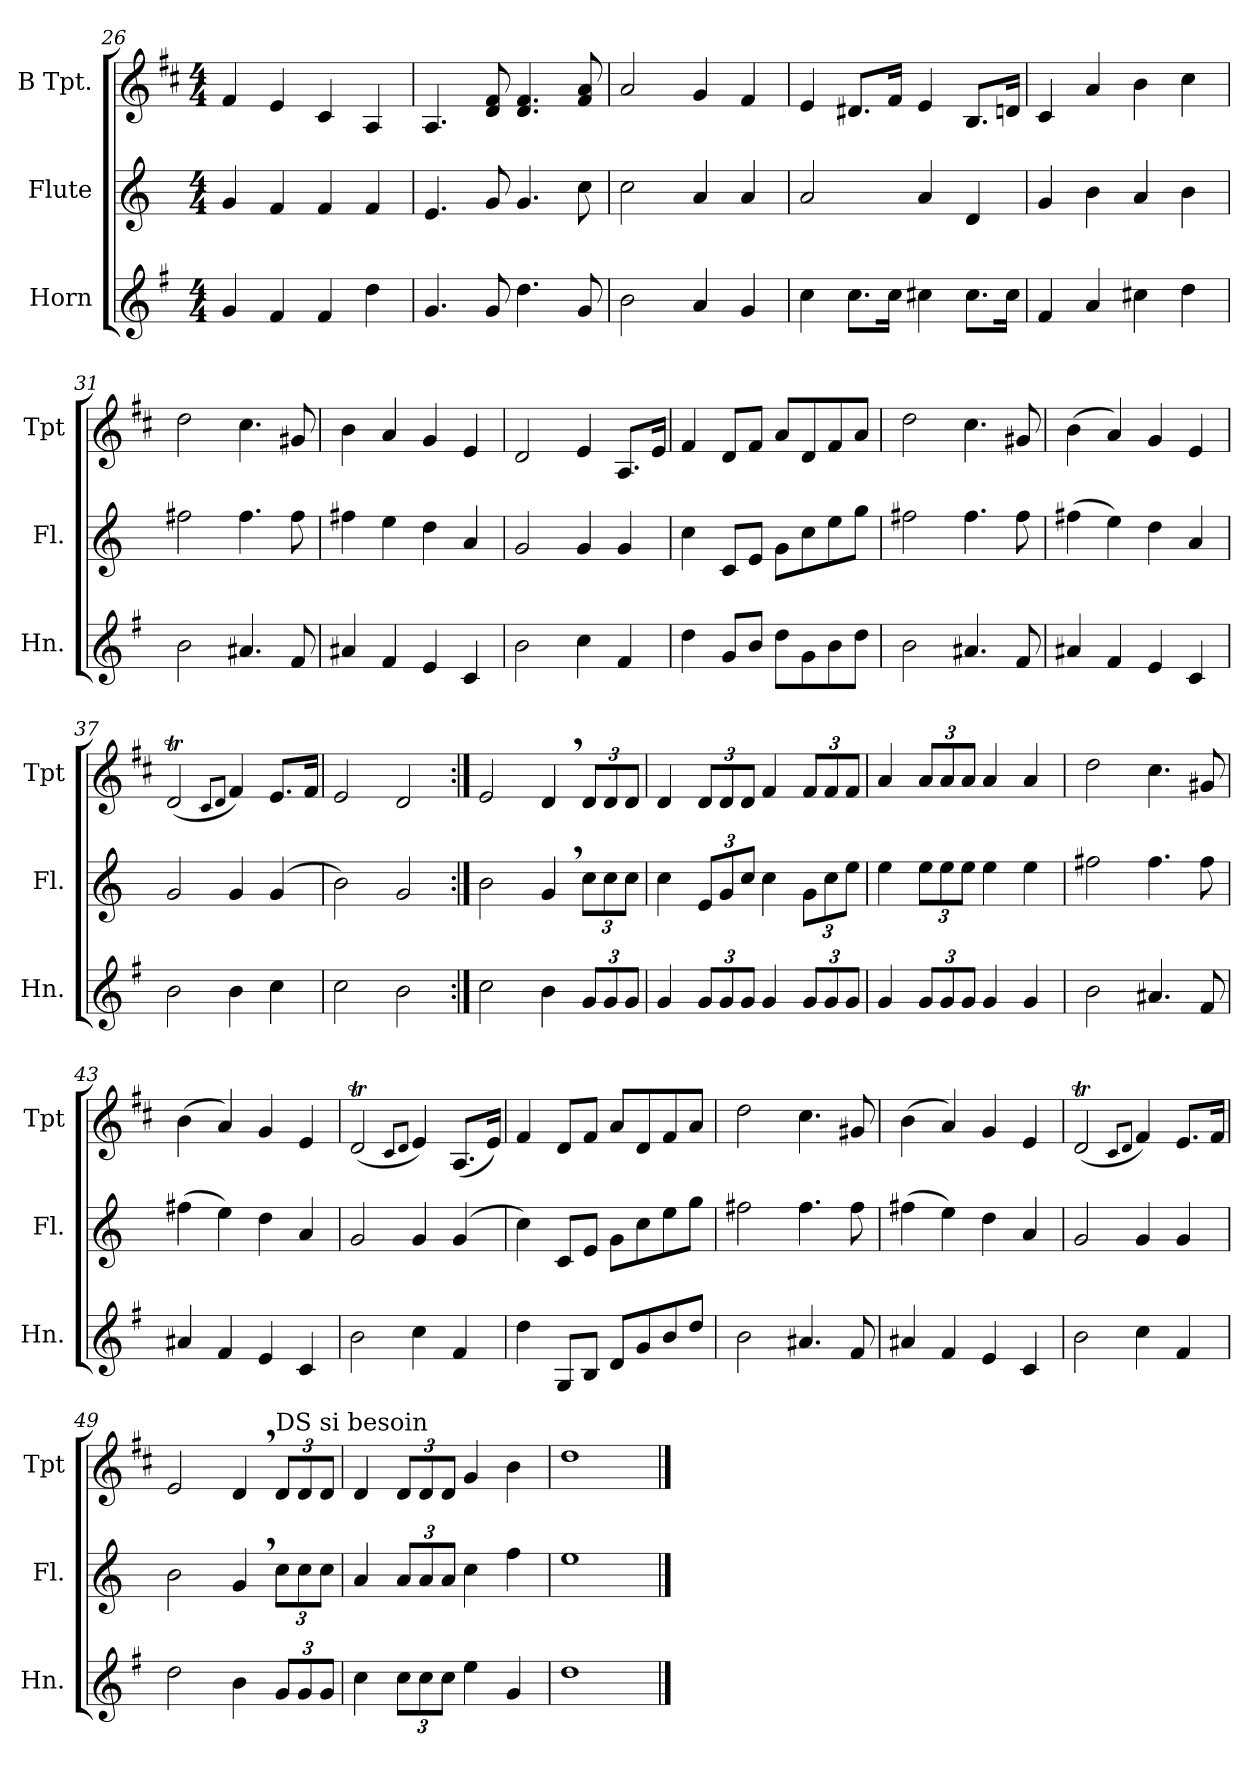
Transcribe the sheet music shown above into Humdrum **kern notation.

**kern	**kern	**kern
*part3	*part2	*part1
*staff3	*staff2	*staff1
*I"Horn	*I"Flute	*I"B Tpt.
*I'Hn.	*I'Fl.	*I'Tpt
*clefG2	*clefG2	*clefG2
*ITrd4c7	*	*ITrd1c2
*k[]	*k[]	*k[]
*C:	*C:	*C:
*M4/4	*M4/4	*M4/4
=26	=26	=26
4c/	4g/	4e/
4B/	4f/	4d/
4B/	4f/	4B/
4g\	4f/	4G/
=27	=27	=27
4.c/	4.e/	4.G/
8c/	8g/	8c/ 8e/
4.g\	4.g/	4.c/ 4.e/
8c/	8cc\	8e/ 8g/
=28	=28	=28
2e\	2cc\	2g/
4d/	4a/	4f/
4c/	4a/	4e/
=29	=29	=29
4f\	2a/	4d/
8.f\L	.	8.c#X/L
16f\Jk	.	16e/Jk
4f#X\	4a/	4d/
8.f#\L	4d/	8.A/L
16f#\Jk	.	16cn/Jk
=30	=30	=30
4B/	4g/	4B/
4d/	4b\	4g/
4f#X\	4a/	4a\
4g\	4b\	4b\
!!LO:LB:g=z
=31	=31	=31
2e\	2ff#X\	2cc\
4.d#X/	4.ff#\	4.b\
8B/	8ff#\	8f#X/
=32	=32	=32
4d#X/	4ff#X\	4a\
4B/	4ee\	4g/
4A/	4dd\	4f/
4F/	4a/	4d/
=33	=33	=33
2e\	2g/	2c/
4f\	4g/	4d/
4B/	4g/	8.G/L
.	.	16d/Jk
=34	=34	=34
4g\	4cc\	4e/
8c/L	8c/L	8c/L
8e/J	8e/J	8e/J
8g\L	8g\L	8g/L
8c\	8cc\	8c/
8e\	8ee\	8e/
8g\J	8gg\J	8g/J
=35	=35	=35
2e\	2ff#X\	2cc\
4.d#X/	4.ff#\	4.b\
8B/	8ff#\	8f#X/
=36	=36	=36
4d#X/	(4ff#X\	(4a\
4B/	4ee\)	4g/)
4A/	4dd\	4f/
4F/	4a/	4d/
=37	=37	=37
2e\	2g/	(2cT/
.	.	8qB/L
.	.	8qc/J
4e\	4g/	4e/)
4f\	(4g/	8.d/L
.	.	16e/Jk
=38	=38	=38
2f\	2b\)	2d/
2e\	2g/	2c/
!!LO:LB:g=z
=39:|!	=39:|!	=39:|!
2f\	2b\	2d/
4e\	4g,/	4c,/
*Xbrackettup	*Xbrackettup	*Xbrackettup
12c/L	12cc\L	12c/L
12c/	12cc\	12c/
12c/J	12cc\J	12c/J
=40	=40	=40
4c/	4cc\	4c/
12c/L	12e/L	12c/L
12c/	12g/	12c/
12c/J	12cc/J	12c/J
4c/	4cc\	4e/
12c/L	12g\L	12e/L
12c/	12cc\	12e/
12c/J	12ee\J	12e/J
=41	=41	=41
4c/	4ee\	4g/
12c/L	12ee\L	12g/L
12c/	12ee\	12g/
12c/J	12ee\J	12g/J
4c/	4ee\	4g/
4c/	4ee\	4g/
=42	=42	=42
2e\	2ff#X\	2cc\
4.d#X/	4.ff#\	4.b\
8B/	8ff#\	8f#X/
=43	=43	=43
4d#X/	(4ff#X\	(4a\
4B/	4ee\)	4g/)
4A/	4dd\	4f/
4F/	4a/	4d/
=44	=44	=44
2e\	2g/	(2cT/
.	.	8qB/L
.	.	8qc/J
4f\	4g/	4d/)
4B/	(4g/	(8.G/L
.	.	16d/Jk)
=45	=45	=45
4g\	4cc\)	4e/
8C/L	8c/L	8c/L
8E/J	8e/J	8e/J
8G/L	8g\L	8g/L
8c/	8cc\	8c/
8e/	8ee\	8e/
8g/J	8gg\J	8g/J
!!LO:LB:g=z
=46	=46	=46
2e\	2ff#X\	2cc\
4.d#X/	4.ff#\	4.b\
8B/	8ff#\	8f#X/
=47	=47	=47
4d#X/	(4ff#X\	(4a\
4B/	4ee\)	4g/)
4A/	4dd\	4f/
4F/	4a/	4d/
=48	=48	=48
2e\	2g/	(2cT/
.	.	8qB/L
.	.	8qc/J
4f\	4g/	4e/)
4B/	4g/	8.d/L
.	.	16e/Jk
=49	=49	=49
2g\	2b\	2d/
4e\	4g,/	4c,/
!	!	!LO:TX:a:t=DS si besoin
12c/L	12cc\L	12c/L
12c/	12cc\	12c/
12c/J	12cc\J	12c/J
=50	=50	=50
4f\	4a/	4c/
12f\L	12a/L	12c/L
12f\	12a/	12c/
12f\J	12a/J	12c/J
4a\	4cc\	4f/
4c/	4ff\	4a\
=51	=51	=51
1g	1ee	1cc
==	==	==
*-	*-	*-
